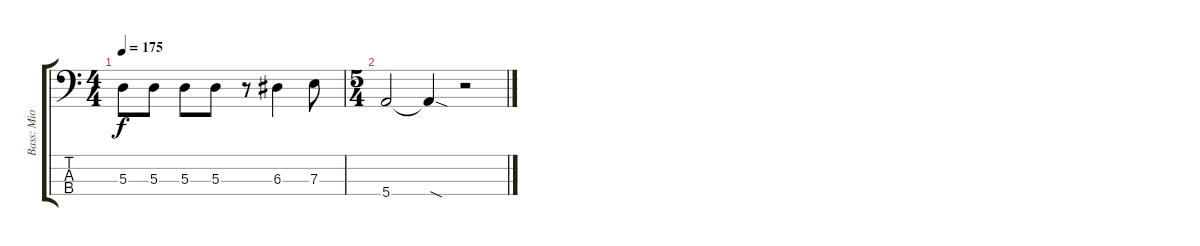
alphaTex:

\track ("Bass: Mio Akiyama" "Bass: Mio ") {instrument electricbasspick}
\staff {score tabs}
\tuning (G2 D2 A1 E1) {hide}
\ts (4 4)
\tempo 175
\clef f4
\ks c
5.3.8{dy f} 5.3.8 5.3.8 5.3.8 r.8 6.3.4 7.3.8 |
\ts (5 4)
5.4.2 5.4{sod t}.4 r.2
